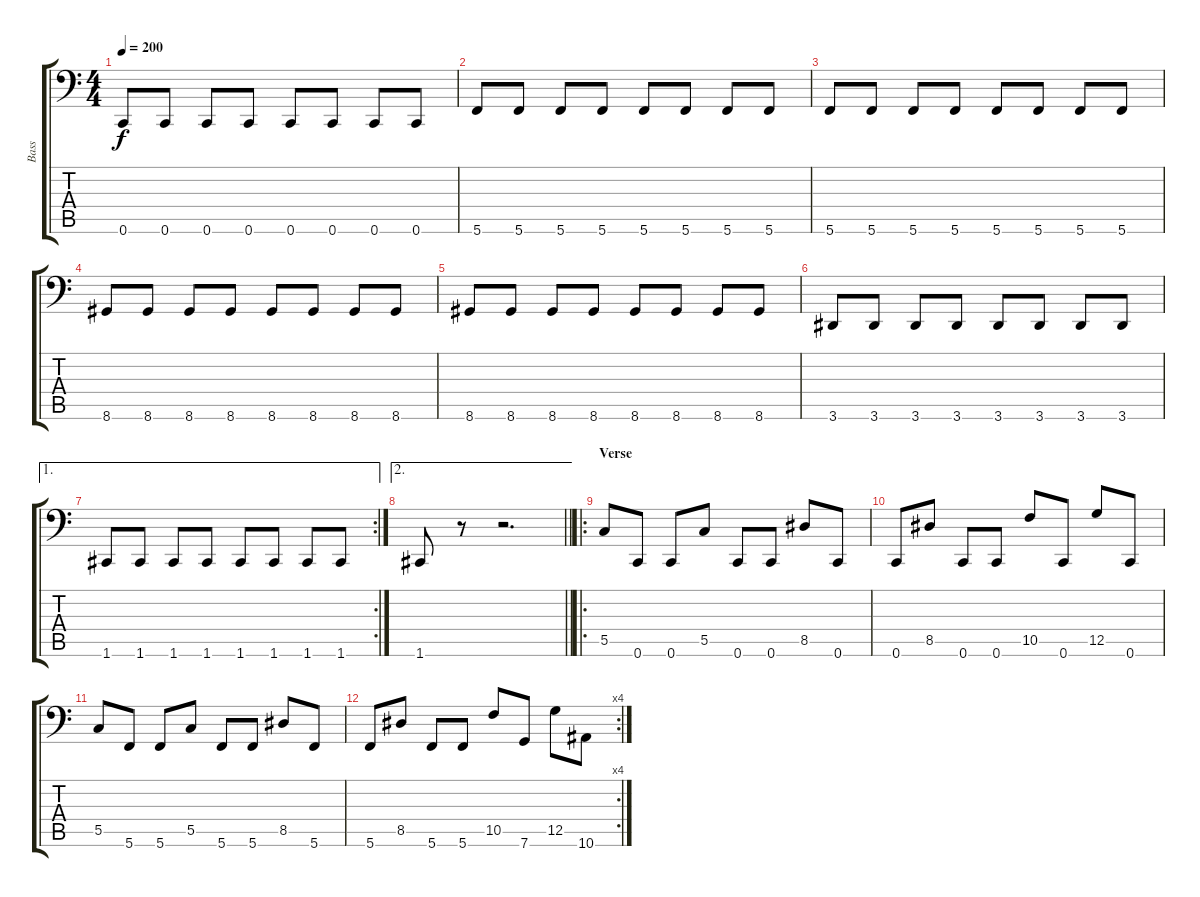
\track ("Bass" "Bass") {instrument electricbasspick}
\staff {score tabs}
\tuning (D3 A2 F2 C2 G1 C1) {hide}
\ts (4 4)
\tempo 200
\clef f4
\ks c
0.6.8{dy f} 0.6.8 0.6.8 0.6.8 0.6.8 0.6.8 0.6.8 0.6.8 |
5.6.8 5.6.8 5.6.8 5.6.8 5.6.8 5.6.8 5.6.8 5.6.8 |
5.6.8 5.6.8 5.6.8 5.6.8 5.6.8 5.6.8 5.6.8 5.6.8 |
8.6.8 8.6.8 8.6.8 8.6.8 8.6.8 8.6.8 8.6.8 8.6.8 |
8.6.8 8.6.8 8.6.8 8.6.8 8.6.8 8.6.8 8.6.8 8.6.8 |
3.6.8 3.6.8 3.6.8 3.6.8 3.6.8 3.6.8 3.6.8 3.6.8 |
\ae 1
\rc 2
1.6.8 1.6.8 1.6.8 1.6.8 1.6.8 1.6.8 1.6.8 1.6.8 |
\ae 2
\barLineRight lightlight
1.6.8 r.8 r.2{d} |
\ro
\section ("" "Verse")
5.5.8 0.6.8 0.6.8 5.5.8 0.6.8 0.6.8 8.5.8 0.6.8 |
0.6.8 8.5.8 0.6.8 0.6.8 10.5.8 0.6.8 12.5.8 0.6.8 |
5.5.8 5.6.8 5.6.8 5.5.8 5.6.8 5.6.8 8.5.8 5.6.8 |
\rc 4
5.6.8 8.5.8 5.6.8 5.6.8 10.5.8 7.6.8 12.5.8 10.6.8
